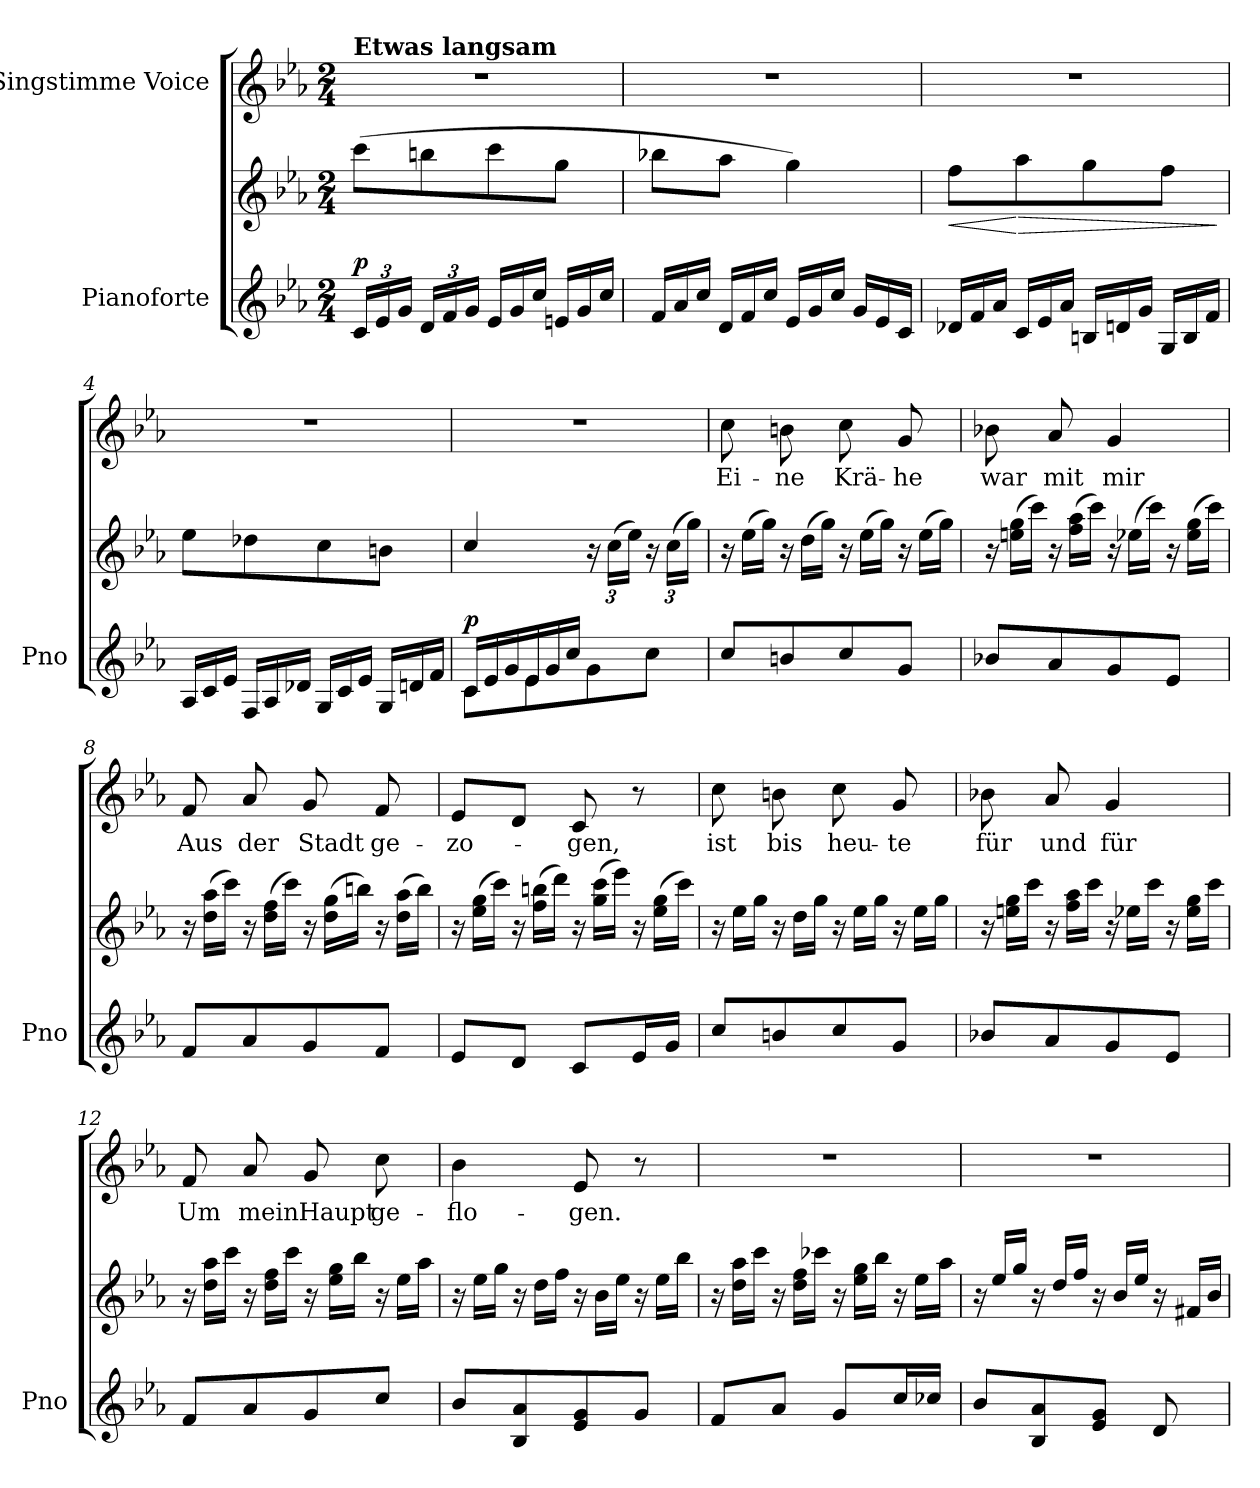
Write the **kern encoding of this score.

**kern	**kern	**dynam	**kern	**text
*part2	*part2	*part2	*part1	*part1
*staff3	*staff2	*staff2/3	*staff1	*staff1
*I"Pianoforte	*	*	*I"Singstimme Voice	*
*I'Pno	*	*	*	*
*clefG2	*clefG2	*	*clefG2	*
*k[b-e-a-]	*k[b-e-a-]	*	*k[b-e-a-]	*
*M2/4	*M2/4	*	*M2/4	*
*Xbrackettup	*	*	*	*
=1	=1	=1	=1	=1
!	!	!	!LO:TX:a:B:t=Etwas langsam	!
!	!	!LO:DY:a=2	!	!
24c/LL	(8ccc\L	p	2r	.
24e-/	.	.	.	.
24g/JJ	.	.	.	.
24d/LL	8bbn\	.	.	.
24f/	.	.	.	.
24g/JJ	.	.	.	.
*Xtuplet	*	*	*	*
24e-/LL	8ccc\	.	.	.
24g/	.	.	.	.
24cc/JJ	.	.	.	.
24en/LL	8gg\J	.	.	.
24g/	.	.	.	.
24cc/JJ	.	.	.	.
=2	=2	=2	=2	=2
24f/LL	8bb-X\L	.	2r	.
24a-/	.	.	.	.
24cc/JJ	.	.	.	.
24d/LL	8aa-\J	.	.	.
24f/	.	.	.	.
24cc/JJ	.	.	.	.
24e-/LL	4gg\)	.	.	.
24g/	.	.	.	.
24cc/JJ	.	.	.	.
24g/LL	.	.	.	.
24e-/	.	.	.	.
24c/JJ	.	.	.	.
!!LO:LB:g=z
=3	=3	=3	=3	=3
!	!	!LO:HP:b	!	!
24d-X/LL	8ff\L	<	2r	.
24f/	.	.	.	.
24a-/JJ	.	.	.	.
!	!	!LO:HP:n=1:b	!	!
24c/LL	8aa-\	[ >	.	.
24e-/	.	.	.	.
24a-/JJ	.	.	.	.
24Bn/LL	8gg\	.	.	.
24dn/	.	.	.	.
24g/JJ	.	.	.	.
24G/LL	8ff\J	.	.	.
24B/	.	.	.	.
24f/JJ	.	.	.	.
.	.	]	.	.
!!LO:LB:g=z
=4	=4	=4	=4	=4
24A-/LL	8ee-\L	.	2r	.
24c/	.	.	.	.
24e-/JJ	.	.	.	.
24F/LL	8dd-X\	.	.	.
24A-/	.	.	.	.
24d-X/JJ	.	.	.	.
24G/LL	8cc\	.	.	.
24c/	.	.	.	.
24e-/JJ	.	.	.	.
24G/LL	8bn\J	.	.	.
24dn/	.	.	.	.
24f/JJ	.	.	.	.
=5	=5	=5	=5	=5
*^	*	*	*	*
!	!	!	!LO:DY:a=2	!	!
24c/LL	8c\L	4cc/	p	2r	.
24e-/	.	.	.	.	.
24g/	.	.	.	.	.
24e-/	8e-\	.	.	.	.
24g/	.	.	.	.	.
24cc/JJ	.	.	.	.	.
*	*	*Xbrackettup	*	*	*
4ryy	8g\	24r	.	.	.
.	.	(24cc\LL	.	.	.
.	.	24ee-\JJ)	.	.	.
.	8cc\J	24r	.	.	.
.	.	(24cc\LL	.	.	.
.	.	24gg\JJ)	.	.	.
*v	*v	*	*	*	*
=6	=6	=6	=6	=6
*	*Xtuplet	*	*	*
!	!	!	!	!LO:LY:b
8cc/L	24r	.	8cc\	Ei-
.	(24ee-\LL	.	.	.
.	24gg\JJ)	.	.	.
!	!	!	!	!LO:LY:b
8bn/	24r	.	8bn\	-ne
.	(24dd\LL	.	.	.
.	24gg\JJ)	.	.	.
!	!	!	!	!LO:LY:b
8cc/	24r	.	8cc\	Krä-
.	(24ee-\LL	.	.	.
.	24gg\JJ)	.	.	.
!	!	!	!	!LO:LY:b
8g/J	24r	.	8g/	-he
.	(24ee-\LL	.	.	.
.	24gg\JJ)	.	.	.
!!LO:LB:g=z
=7	=7	=7	=7	=7
!	!	!	!	!LO:LY:b
8b-X/L	24r	.	8b-X\	war
.	(24een\ 24gg\LL	.	.	.
.	24ccc\JJ)	.	.	.
!	!	!	!	!LO:LY:b
8a-/	24r	.	8a-/	mit
.	(24ff\ 24aa-\LL	.	.	.
.	24ccc\JJ)	.	.	.
!	!	!	!	!LO:LY:b
8g/	24r	.	4g/	mir
.	(24ee-X\LL	.	.	.
.	24ccc\JJ)	.	.	.
8e-/J	24r	.	.	.
.	(24ee-\ 24gg\LL	.	.	.
.	24ccc\JJ)	.	.	.
=8	=8	=8	=8	=8
!	!	!	!	!LO:LY:b
8f/L	24r	.	8f/	Aus
.	(24dd\ 24aa-\LL	.	.	.
.	24ccc\JJ)	.	.	.
!	!	!	!	!LO:LY:b
8a-/	24r	.	8a-/	der
.	(24dd\ 24ff\LL	.	.	.
.	24ccc\JJ)	.	.	.
!	!	!	!	!LO:LY:b
8g/	24r	.	8g/	Stadt
.	(24dd\ 24gg\LL	.	.	.
.	24bbn\JJ)	.	.	.
!	!	!	!	!LO:LY:b
8f/J	24r	.	8f/	ge-
.	(24dd\ 24aa-\LL	.	.	.
.	24bb\JJ)	.	.	.
=9	=9	=9	=9	=9
!	!	!	!	!LO:LY:b
8e-/L	24r	.	8e-/L	-zo-
.	(24ee-\ 24gg\LL	.	.	.
.	24ccc\JJ)	.	.	.
8d/J	24r	.	8d/J	.
.	(24ff\ 24bbn\LL	.	.	.
.	24ddd\JJ)	.	.	.
!	!	!	!	!LO:LY:b
8c/L	24r	.	8c/	-gen,
.	(24gg\ 24ccc\LL	.	.	.
.	24eee-\JJ)	.	.	.
16e-/L	24r	.	8r	.
.	(24ee-\ 24gg\LL	.	.	.
16g/JJ	.	.	.	.
.	24ccc\JJ)	.	.	.
!!LO:LB:g=z
=10	=10	=10	=10	=10
!	!	!	!	!LO:LY:b
8cc/L	24r	.	8cc\	ist
.	24ee-\LL	.	.	.
.	24gg\JJ	.	.	.
!	!	!	!	!LO:LY:b
8bn/	24r	.	8bn\	bis
.	24dd\LL	.	.	.
.	24gg\JJ	.	.	.
!	!	!	!	!LO:LY:b
8cc/	24r	.	8cc\	heu-
.	24ee-\LL	.	.	.
.	24gg\JJ	.	.	.
!	!	!	!	!LO:LY:b
8g/J	24r	.	8g/	-te
.	24ee-\LL	.	.	.
.	24gg\JJ	.	.	.
=11	=11	=11	=11	=11
!	!	!	!	!LO:LY:b
8b-X/L	24r	.	8b-X\	für
.	24een\ 24gg\LL	.	.	.
.	24ccc\JJ	.	.	.
!	!	!	!	!LO:LY:b
8a-/	24r	.	8a-/	und
.	24ff\ 24aa-\LL	.	.	.
.	24ccc\JJ	.	.	.
!	!	!	!	!LO:LY:b
8g/	24r	.	4g/	für
.	24ee-X\LL	.	.	.
.	24ccc\JJ	.	.	.
8e-/J	24r	.	.	.
.	24ee-\ 24gg\LL	.	.	.
.	24ccc\JJ	.	.	.
=12	=12	=12	=12	=12
!	!	!	!	!LO:LY:b
8f/L	24r	.	8f/	Um
.	24dd\ 24aa-\LL	.	.	.
.	24ccc\JJ	.	.	.
!	!	!	!	!LO:LY:b
8a-/	24r	.	8a-/	mein
.	24dd\ 24ff\LL	.	.	.
.	24ccc\JJ	.	.	.
!	!	!	!	!LO:LY:b
8g/	24r	.	8g/	Haupt
.	24ee-\ 24gg\LL	.	.	.
.	24bb-\JJ	.	.	.
!	!	!	!	!LO:LY:b
8cc/J	24r	.	8cc\	ge-
.	24ee-\LL	.	.	.
.	24aa-\JJ	.	.	.
!!LO:PB:g=z
=13	=13	=13	=13	=13
!	!	!	!	!LO:LY:b
8b-/L	24r	.	4b-\	-flo-
.	24ee-\LL	.	.	.
.	24gg\JJ	.	.	.
8B-/ 8a-/	24r	.	.	.
.	24dd\LL	.	.	.
.	24ff\JJ	.	.	.
!	!	!	!	!LO:LY:b
8e-/ 8g/	24r	.	8e-/	-gen.
.	24b-\LL	.	.	.
.	24ee-\JJ	.	.	.
8g/J	24r	.	8r	.
.	24ee-\LL	.	.	.
.	24bb-\JJ	.	.	.
=14	=14	=14	=14	=14
8f/L	24r	.	2r	.
.	24dd\ 24aa-\LL	.	.	.
.	24ccc\JJ	.	.	.
8a-/J	24r	.	.	.
.	24dd\ 24ff\LL	.	.	.
.	24ccc-X\JJ	.	.	.
8g/L	24r	.	.	.
.	24ee-\ 24gg\LL	.	.	.
.	24bb-\JJ	.	.	.
16cc/L	24r	.	.	.
.	24ee-\LL	.	.	.
16cc-X/JJ	.	.	.	.
.	24aa-\JJ	.	.	.
=15	=15	=15	=15	=15
8b-/L	24r	.	2r	.
.	24ee-/LL	.	.	.
.	24gg/JJ	.	.	.
8B-/ 8a-/	24r	.	.	.
.	24dd/LL	.	.	.
.	24ff/JJ	.	.	.
8e-/ 8g/J	24r	.	.	.
.	24b-/LL	.	.	.
.	24ee-/JJ	.	.	.
8d/	24r	.	.	.
.	24f#X/LL	.	.	.
.	24b-/JJ	.	.	.
=	=	=	=	=
*-	*-	*-	*-	*-
